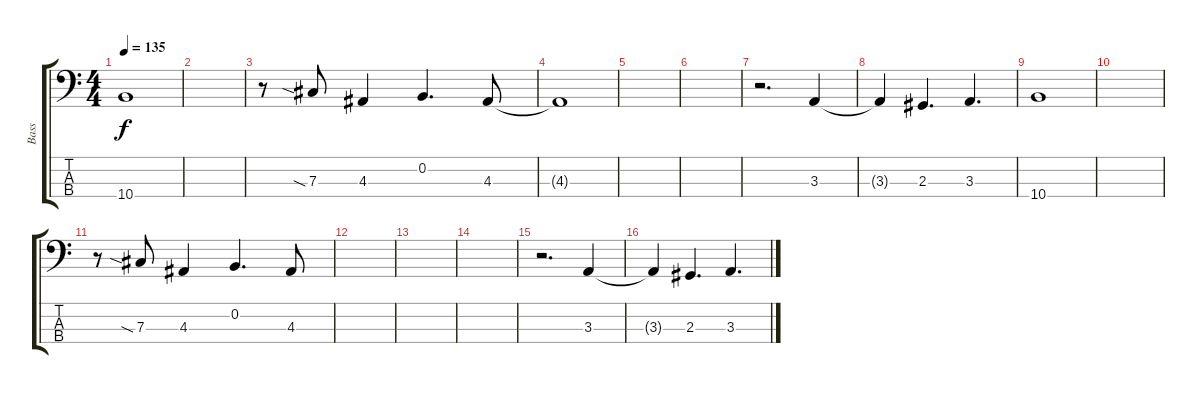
\track ("Bass" "Bass") {instrument electricbassfinger}
\staff {score tabs}
\tuning (E2 B1 Gb1 Db1) {hide}
\ts (4 4)
\tempo 135
\clef f4
\ks c
10.4.1{dy f} |
|
r.8 7.3{sia}.8 4.3.4 0.2.4{d} 4.3.8 |
4.3{t}.1 |
|
|
r.2{d} 3.3.4 |
3.3{t}.4 2.3.4{d} 3.3.4{d} |
10.4.1 |
|
r.8 7.3{sia}.8 4.3.4 0.2.4{d} 4.3.8 |
|
|
|
r.2{d} 3.3.4 |
3.3{t}.4 2.3.4{d} 3.3.4{d}
